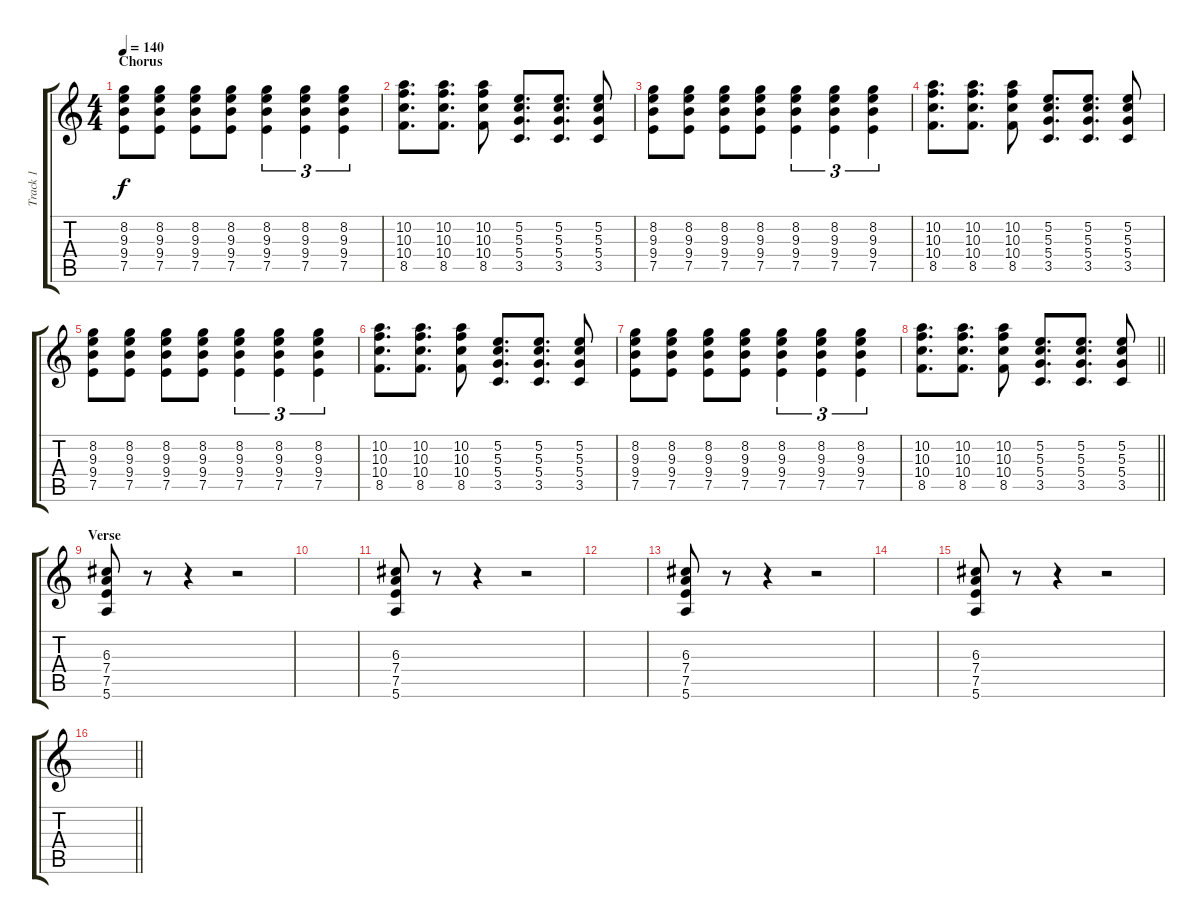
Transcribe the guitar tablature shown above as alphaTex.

\track ("Track 1" "Track 1") {instrument overdrivenguitar}
\staff {score tabs}
\tuning (E4 B3 G3 D3 A2 E2) {hide}
\ts (4 4)
\section ("" "Chorus")
\tempo 140
\clef g2
\ks c
(8.2 9.3 9.4 7.5).8{dy f} (8.2 9.3 9.4 7.5).8 (8.2 9.3 9.4 7.5).8 (8.2 9.3 9.4 7.5).8 (8.2 9.3 9.4 7.5).4{tu (3 2)} (8.2 9.3 9.4 7.5).4{tu (3 2)} (8.2 9.3 9.4 7.5).4{tu (3 2)} |
(10.2 10.3 10.4 8.5).8{d} (10.2 10.3 10.4 8.5).8{d} (10.2 10.3 10.4 8.5).8 (5.2 5.3 5.4 3.5).8{d} (5.2 5.3 5.4 3.5).8{d} (5.2 5.3 5.4 3.5).8 |
(8.2 9.3 9.4 7.5).8 (8.2 9.3 9.4 7.5).8 (8.2 9.3 9.4 7.5).8 (8.2 9.3 9.4 7.5).8 (8.2 9.3 9.4 7.5).4{tu (3 2)} (8.2 9.3 9.4 7.5).4{tu (3 2)} (8.2 9.3 9.4 7.5).4{tu (3 2)} |
(10.2 10.3 10.4 8.5).8{d} (10.2 10.3 10.4 8.5).8{d} (10.2 10.3 10.4 8.5).8 (5.2 5.3 5.4 3.5).8{d} (5.2 5.3 5.4 3.5).8{d} (5.2 5.3 5.4 3.5).8 |
(8.2 9.3 9.4 7.5).8 (8.2 9.3 9.4 7.5).8 (8.2 9.3 9.4 7.5).8 (8.2 9.3 9.4 7.5).8 (8.2 9.3 9.4 7.5).4{tu (3 2)} (8.2 9.3 9.4 7.5).4{tu (3 2)} (8.2 9.3 9.4 7.5).4{tu (3 2)} |
(10.2 10.3 10.4 8.5).8{d} (10.2 10.3 10.4 8.5).8{d} (10.2 10.3 10.4 8.5).8 (5.2 5.3 5.4 3.5).8{d} (5.2 5.3 5.4 3.5).8{d} (5.2 5.3 5.4 3.5).8 |
(8.2 9.3 9.4 7.5).8 (8.2 9.3 9.4 7.5).8 (8.2 9.3 9.4 7.5).8 (8.2 9.3 9.4 7.5).8 (8.2 9.3 9.4 7.5).4{tu (3 2)} (8.2 9.3 9.4 7.5).4{tu (3 2)} (8.2 9.3 9.4 7.5).4{tu (3 2)} |
\barLineRight lightlight
(10.2 10.3 10.4 8.5).8{d} (10.2 10.3 10.4 8.5).8{d} (10.2 10.3 10.4 8.5).8 (5.2 5.3 5.4 3.5).8{d} (5.2 5.3 5.4 3.5).8{d} (5.2 5.3 5.4 3.5).8 |
\section ("" "Verse")
(6.3 7.4 7.5 5.6).8 r.8 r.4 r.2 |
|
(6.3 7.4 7.5 5.6).8 r.8 r.4 r.2 |
|
(6.3 7.4 7.5 5.6).8 r.8 r.4 r.2 |
|
(6.3 7.4 7.5 5.6).8 r.8 r.4 r.2 |
\barLineRight lightlight
